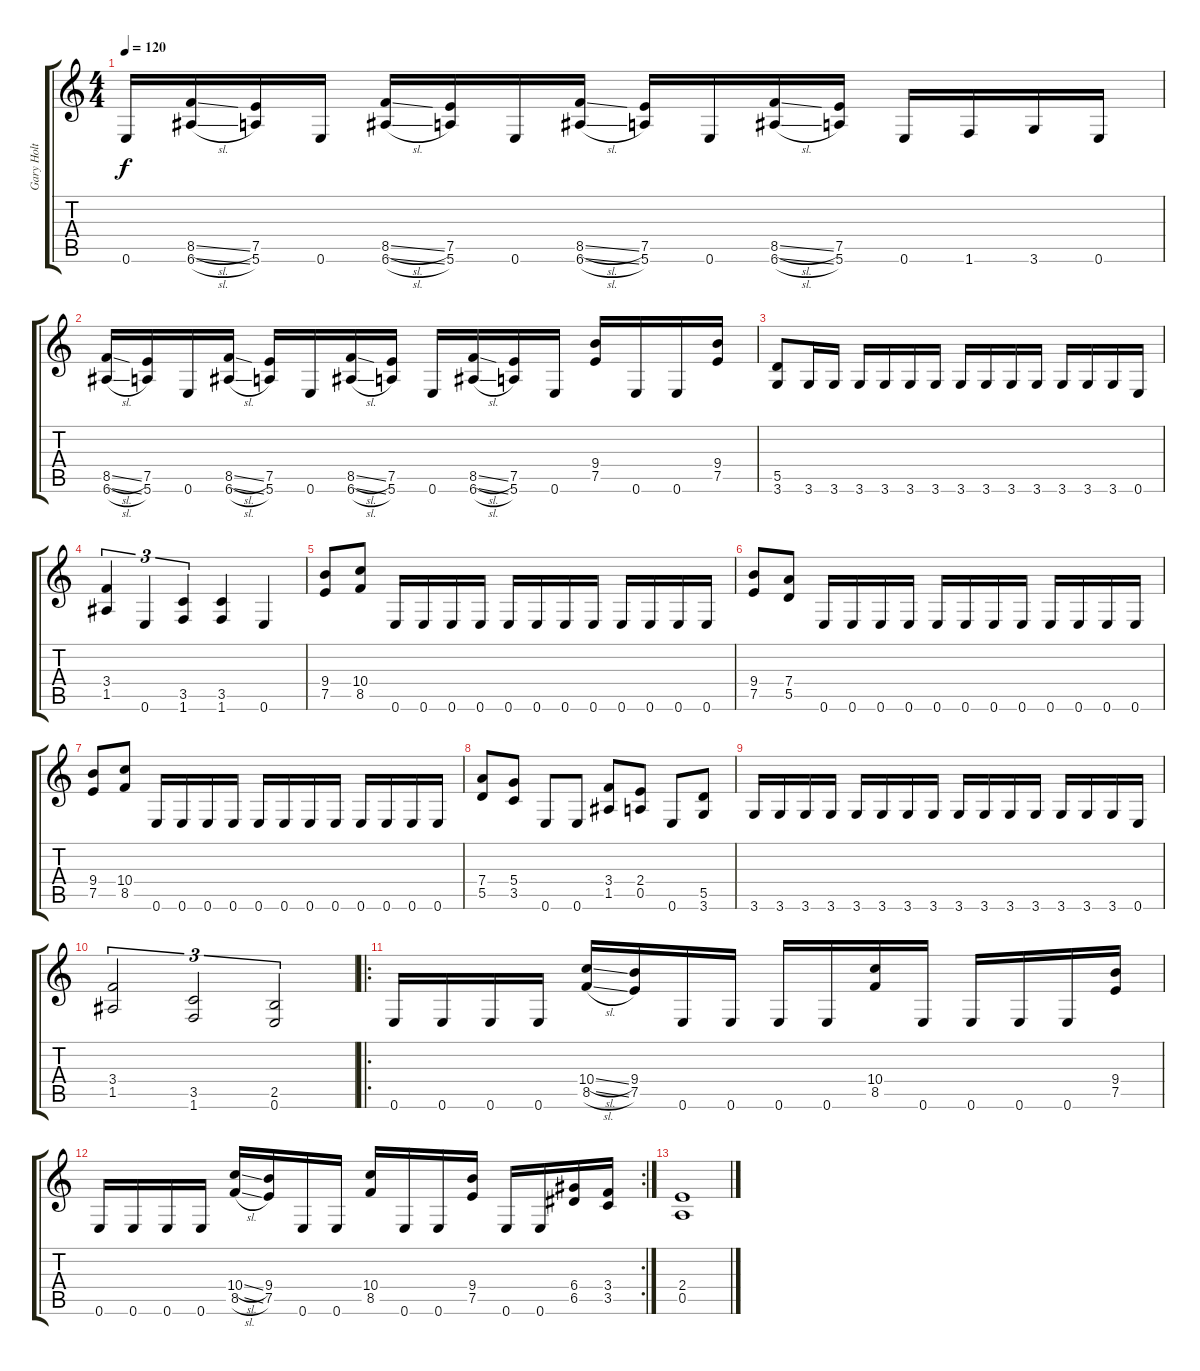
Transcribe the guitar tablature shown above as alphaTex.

\track ("Gary Holt" "Gary Holt") {instrument distortionguitar}
\staff {score tabs}
\tuning (E4 B3 G3 D3 A2 E2) {hide}
\ts (4 4)
\tempo 120
\clef g2
\ks c
0.6.16{dy f} (8.5{sl} 6.6{sl}).16 (7.5 5.6).16 0.6.16 (8.5{sl} 6.6{sl}).16 (7.5 5.6).16 0.6.16 (8.5{sl} 6.6{sl}).16 (7.5 5.6).16 0.6.16 (8.5{sl} 6.6{sl}).16 (7.5 5.6).16 0.6.16 1.6.16 3.6.16 0.6.16 |
(8.5{sl} 6.6{sl}).16 (7.5 5.6).16 0.6.16 (8.5{sl} 6.6{sl}).16 (7.5 5.6).16 0.6.16 (8.5{sl} 6.6{sl}).16 (7.5 5.6).16 0.6.16 (8.5{sl} 6.6{sl}).16 (7.5 5.6).16 0.6.16 (9.4 7.5).16 0.6.16 0.6.16 (9.4 7.5).16 |
(5.5 3.6).8 3.6.16 3.6.16 3.6.16 3.6.16 3.6.16 3.6.16 3.6.16 3.6.16 3.6.16 3.6.16 3.6.16 3.6.16 3.6.16 0.6.16 |
(3.4 1.5).4{tu (3 2)} 0.6.4{tu (3 2)} (3.5 1.6).4{tu (3 2)} (3.5 1.6).4 0.6.4 |
(9.4 7.5).8 (10.4 8.5).8 0.6.16 0.6.16 0.6.16 0.6.16 0.6.16 0.6.16 0.6.16 0.6.16 0.6.16 0.6.16 0.6.16 0.6.16 |
(9.4 7.5).8 (7.4 5.5).8 0.6.16 0.6.16 0.6.16 0.6.16 0.6.16 0.6.16 0.6.16 0.6.16 0.6.16 0.6.16 0.6.16 0.6.16 |
(9.4 7.5).8 (10.4 8.5).8 0.6.16 0.6.16 0.6.16 0.6.16 0.6.16 0.6.16 0.6.16 0.6.16 0.6.16 0.6.16 0.6.16 0.6.16 |
(7.4 5.5).8 (5.4 3.5).8 0.6.8 0.6.8 (3.4 1.5).8 (2.4 0.5).8 0.6.8 (5.5 3.6).8 |
3.6.16 3.6.16 3.6.16 3.6.16 3.6.16 3.6.16 3.6.16 3.6.16 3.6.16 3.6.16 3.6.16 3.6.16 3.6.16 3.6.16 3.6.16 0.6.16 |
(3.4 1.5).2{tu (3 2)} (3.5 1.6).2{tu (3 2)} (2.5 0.6).2{tu (3 2)} |
\ro
0.6.16 0.6.16 0.6.16 0.6.16 (10.4{sl} 8.5{sl}).16 (9.4 7.5).16 0.6.16 0.6.16 0.6.16 0.6.16 (10.4 8.5).16 0.6.16 0.6.16 0.6.16 0.6.16 (9.4 7.5).16 |
\rc 2
0.6.16 0.6.16 0.6.16 0.6.16 (10.4{sl} 8.5{sl}).16 (9.4 7.5).16 0.6.16 0.6.16 (10.4 8.5).16 0.6.16 0.6.16 (9.4 7.5).16 0.6.16 0.6.16 (6.4 6.5).16 (3.4 3.5).16 |
(2.4 0.5).1
